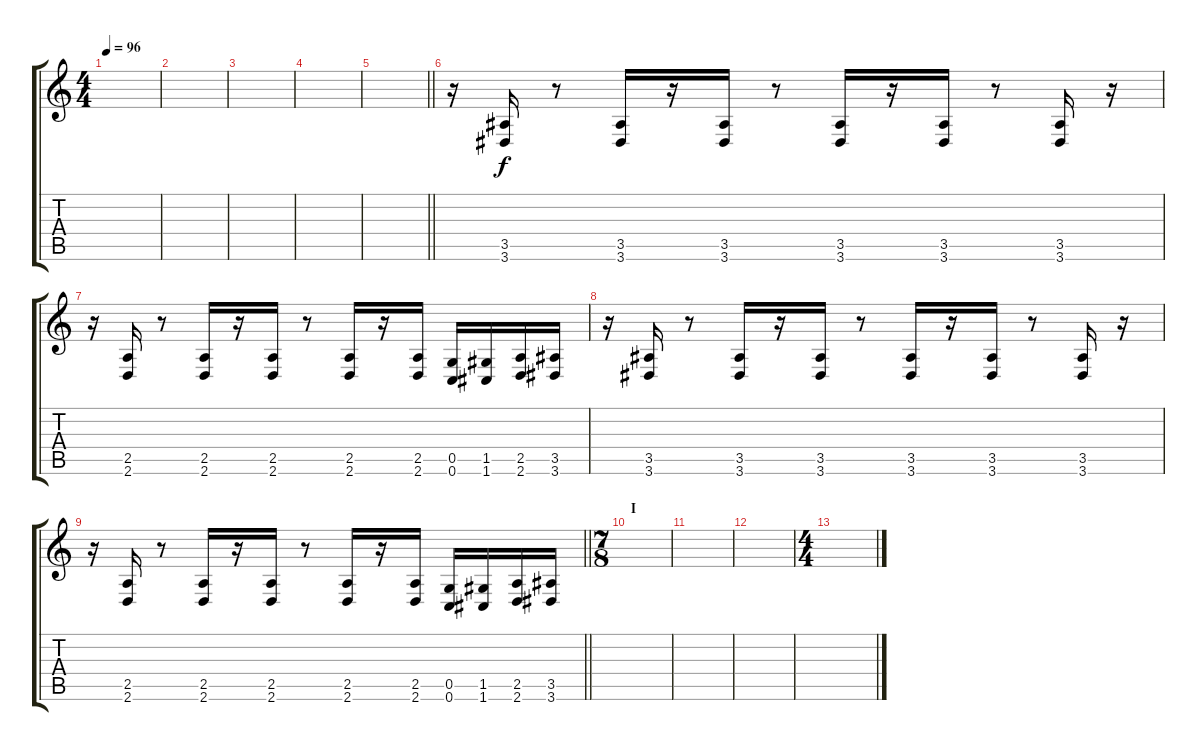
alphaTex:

\track "" {instrument distortionguitar}
\staff {score tabs}
\tuning (G4 E4 A3 D3 G2 C2) {hide}
\ts (4 4)
\tempo 96
\clef g2
\ks c
|
|
|
|
\barLineRight lightlight
|
r.16 (3.5 3.6).16 r.8 (3.5 3.6).16 r.16 (3.5 3.6).16 r.8 (3.5 3.6).16 r.16 (3.5 3.6).16 r.8 (3.5 3.6).16 r.16 |
r.16 (2.5 2.6).16 r.8 (2.5 2.6).16 r.16 (2.5 2.6).16 r.8 (2.5 2.6).16 r.16 (2.5 2.6).16 (0.5 0.6).16 (1.5 1.6).16 (2.5 2.6).16 (3.5 3.6).16 |
r.16 (3.5 3.6).16 r.8 (3.5 3.6).16 r.16 (3.5 3.6).16 r.8 (3.5 3.6).16 r.16 (3.5 3.6).16 r.8 (3.5 3.6).16 r.16 |
\barLineRight lightlight
r.16 (2.5 2.6).16 r.8 (2.5 2.6).16 r.16 (2.5 2.6).16 r.8 (2.5 2.6).16 r.16 (2.5 2.6).16 (0.5 0.6).16 (1.5 1.6).16 (2.5 2.6).16 (3.5 3.6).16 |
\ts (7 8)
\section ("" "I")
|
|
|
\ts (4 4)
